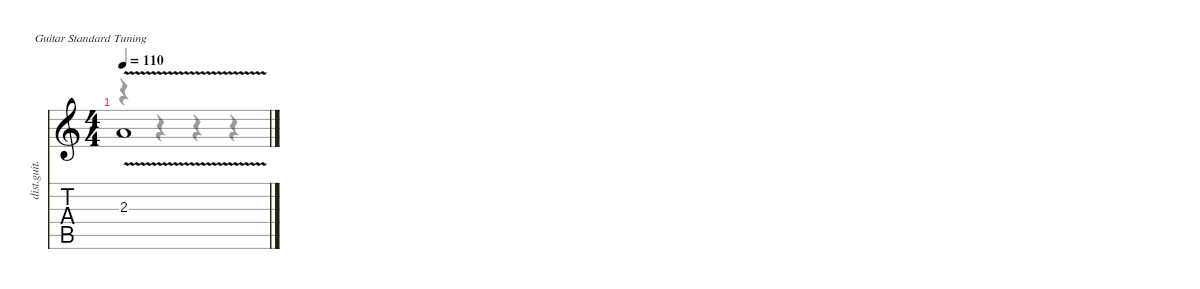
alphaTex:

\defaultSystemsLayout 4
\hideDynamics
\bracketExtendMode nobrackets
\otherSystemsTrackNameOrientation horizontal
\track ("Gtr Solo" "dist.guit.") {instrument distortionguitar}
\staff {score tabs}
\tuning (E4 B3 G3 D3 A2 E2)
\voice
\ts (4 4)
\tempo 110
\clef g2
\ks c
2.3{v t}.1{dy f}
\voice
\clef g2
\ottava regular
\simile none
\ks c
r.4{dy mf} r.4 r.4 r.4
